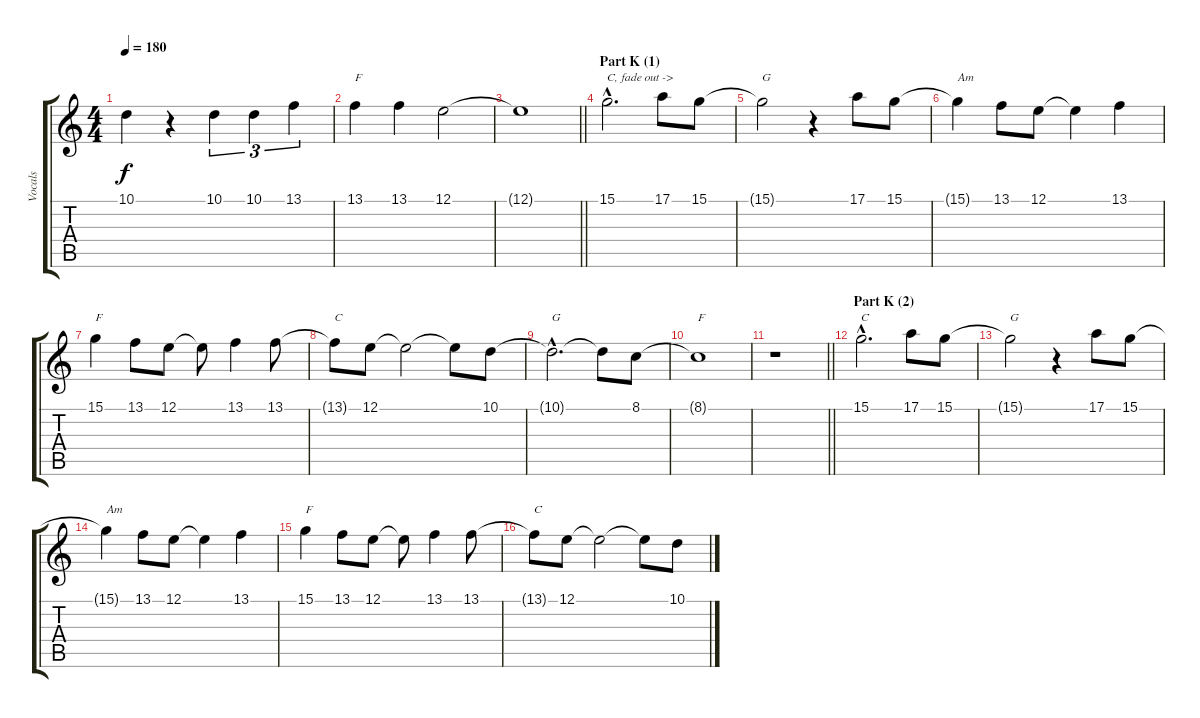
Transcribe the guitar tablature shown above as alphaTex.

\track ("Vocals" "Vocals") {instrument trumpet}
\staff {score tabs}
\tuning (E4 B3 G3 D3 A2 E2) {hide}
\ts (4 4)
\tempo 180
\clef g2
\ks c
10.1.4{dy f} r.4 10.1.4{tu (3 2)} 10.1.4{tu (3 2)} 13.1.4{tu (3 2)} |
13.1.4{txt "F"} 13.1.4 12.1.2 |
\barLineRight lightlight
12.1{t}.1 |
\section ("" "Part K (1)")
15.1{hac}.2{d txt "C, fade out ->"} 17.1.8 15.1.8 |
15.1{t}.2{txt "G"} r.4 17.1.8 15.1.8 |
15.1{t}.4{txt "Am"} 13.1.8 12.1.8 12.1{t}.4 13.1.4 |
15.1.4{txt "F"} 13.1.8 12.1.8 12.1{t}.8 13.1.4 13.1.8 |
13.1{t}.8{txt "C"} 12.1.8 12.1{t}.2 12.1{t}.8 10.1.8 |
10.1{hac t}.2{d txt "G"} 10.1{t}.8 8.1.8 |
8.1{t}.1{txt "F"} |
\barLineRight lightlight
r.1 |
\section ("" "Part K (2)")
15.1{hac}.2{d txt "C"} 17.1.8 15.1.8 |
15.1{t}.2{txt "G"} r.4 17.1.8 15.1.8 |
15.1{t}.4{txt "Am"} 13.1.8 12.1.8 12.1{t}.4 13.1.4 |
15.1.4{txt "F"} 13.1.8 12.1.8 12.1{t}.8 13.1.4 13.1.8 |
13.1{t}.8{txt "C"} 12.1.8 12.1{t}.2 12.1{t}.8 10.1.8
